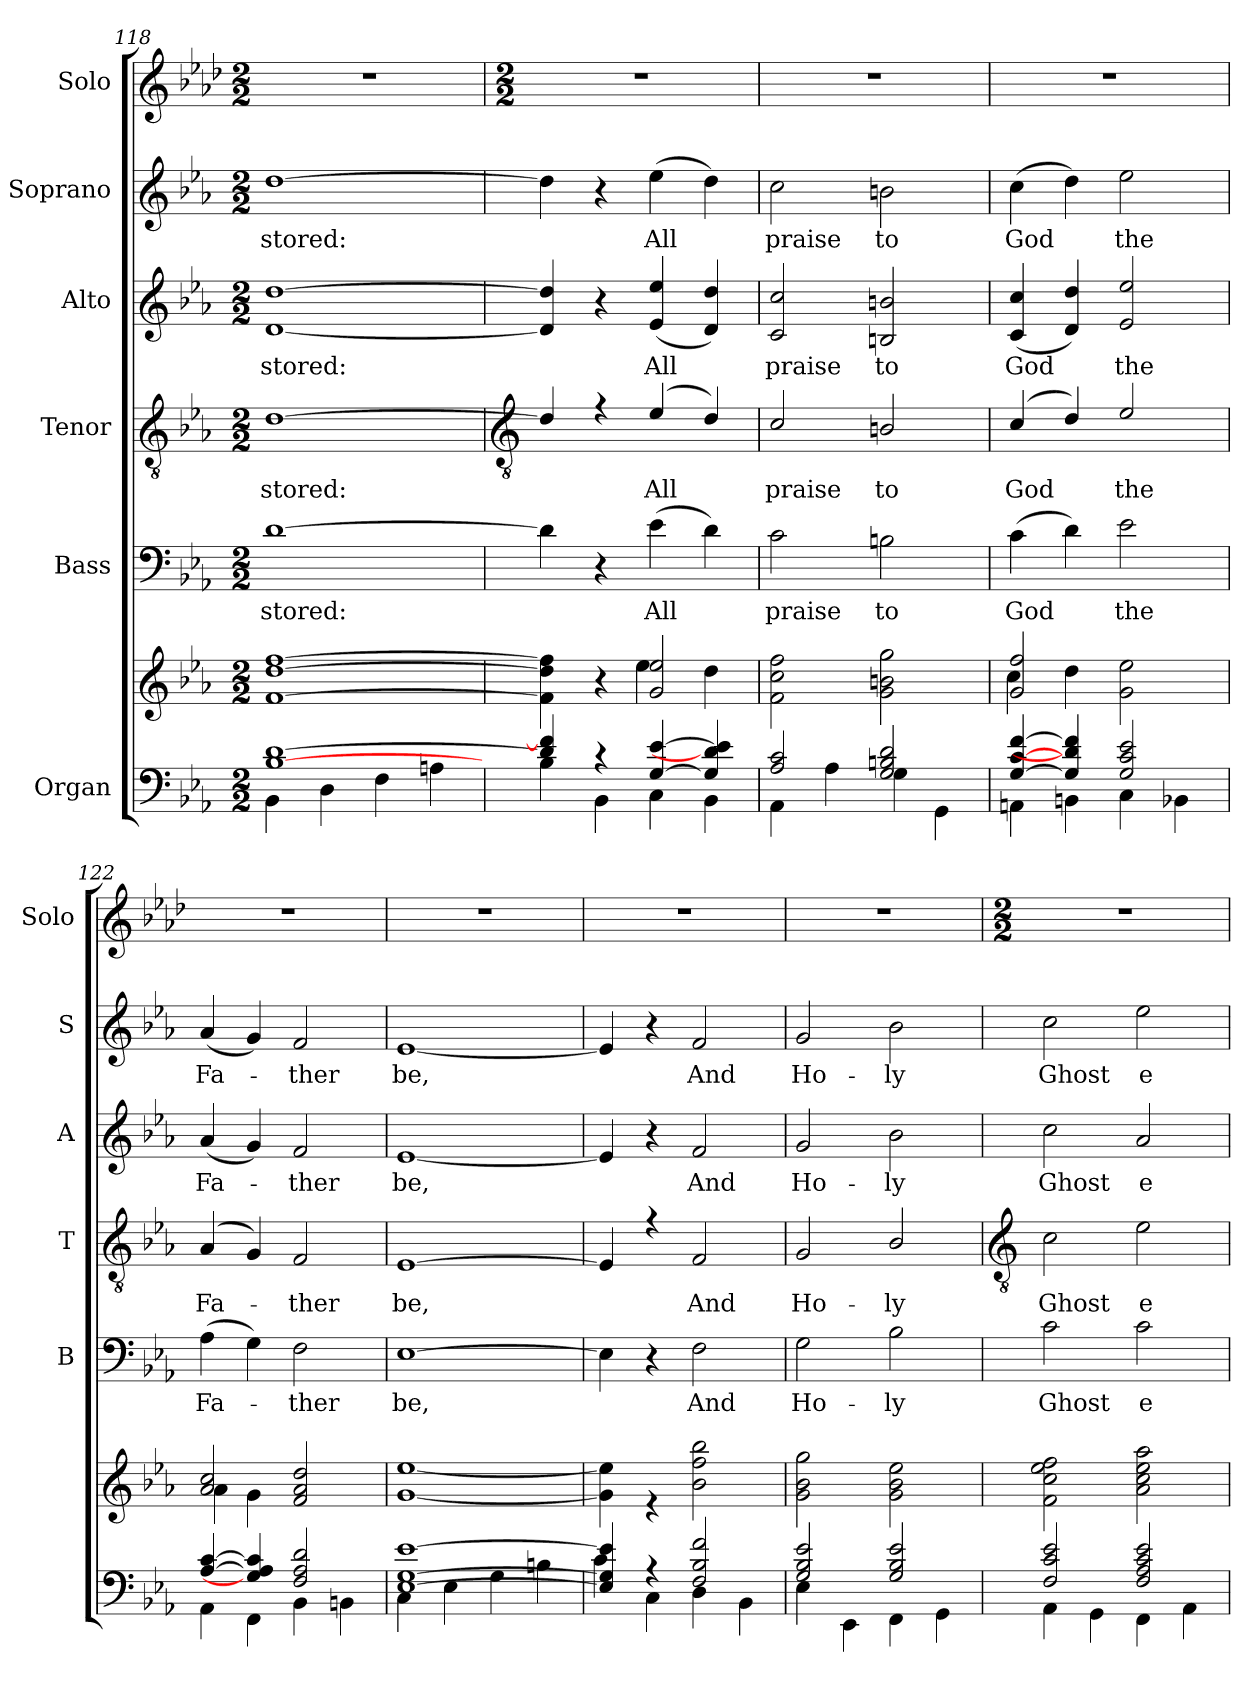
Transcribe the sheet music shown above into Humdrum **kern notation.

**kern	**kern	**kern	**text	**kern	**text	**kern	**text	**kern	**text	**kern
*part6	*part6	*part5	*part5	*part4	*part4	*part3	*part3	*part2	*part2	*part1
*staff7	*staff6	*staff5	*staff5	*staff4	*staff4	*staff3	*staff3	*staff2	*staff2	*staff1
*I"Organ	*	*I"Bass	*	*I"Tenor	*	*I"Alto	*	*I"Soprano	*	*I"Solo
*	*	*I'B	*	*I'T	*	*I'A	*	*I'S	*	*I'Solo
*clefF4	*clefG2	*clefF4	*	*clefGv2	*	*clefG2	*	*clefG2	*	*clefG2
*k[b-e-a-]	*k[b-e-a-]	*k[b-e-a-]	*	*k[b-e-a-]	*	*k[b-e-a-]	*	*k[b-e-a-]	*	*k[b-e-a-d-]
*E-:	*E-:	*E-:	*	*E-:	*	*E-:	*	*E-:	*	*A-:
*M2/2	*M2/2	*M2/2	*	*M2/2	*	*M2/2	*	*M2/2	*	*M2/2
=118	=118	=118	=118	=118	=118	=118	=118	=118	=118	=118
*^	*^	*	*	*	*	*	*	*	*	*
!	!	!	!	!	!LO:LY:b	!	!LO:LY:b	!	!LO:LY:b	!	!LO:LY:b	!
*	*	*	*	*	*	*^	*	*	*	*	*	*
[1B-/ [1d/	4BB-\	[1f [1dd [1ff	1ryy	[1d	-stored:	[1d	1ryy	-stored:	[1d [1dd	-stored:	[1dd	-stored:	1r
.	4D\	.	.	.	.	.	.	.	.	.	.	.	.
.	4F\	.	.	.	.	.	.	.	.	.	.	.	.
.	4An\	.	.	.	.	.	.	.	.	.	.	.	.
!!LO:LB:g=z
=119	=119	=119	=119	=119	=119	=119	=119	=119	=119	=119	=119	=119	=119
*	*	*	*	*	*	*clefGv2	*	*	*	*	*	*	*
*	*	*	*	*	*	*	*	*	*	*	*	*	*M2/2
4d/] 4f/]	4B-\	4f\] 4dd\] 4ff\]	2ryy	4d]	.	4d]	1ryy	.	4d] 4dd]	.	4dd]	.	1r
4r	4BB-\	4r	.	4r	.	4r	.	.	4r	.	4r	.	.
!	!	!	!	!	!LO:LY:b	!	!	!LO:LY:b	!	!LO:LY:b	!	!LO:LY:b	!
[4G/ [4e-/	4C\	2g/ 2ee-/	4ee-\	(>4e-	All	(>4e-	.	All	(<4e- 4ee-	All	(>4ee-	All	.
4G/] 4d/] 4e-/]	4BB-\	.	4dd\	4d)	.	4d)	.	.	4d 4dd)	.	4dd)	.	.
=120	=120	=120	=120	=120	=120	=120	=120	=120	=120	=120	=120	=120	=120
!	!	!	!	!	!LO:LY:b	!	!	!LO:LY:b	!	!LO:LY:b	!	!LO:LY:b	!
2A-/ 2c/	4AA-\	1ryy	2f\ 2cc\ 2ff\	2c	praise	2c	1ryy	praise	2c 2cc	praise	2cc	praise	1r
.	4A-\	.	.	.	.	.	.	.	.	.	.	.	.
!	!	!	!	!	!LO:LY:b	!	!	!LO:LY:b	!	!LO:LY:b	!	!LO:LY:b	!
2G/ 2Bn/ 2d/	4G\	.	2g\ 2bn\ 2gg\	2Bn	to	2Bn	.	to	2Bn 2bn	to	2bn	to	.
.	4GG\	.	.	.	.	.	.	.	.	.	.	.	.
=121	=121	=121	=121	=121	=121	=121	=121	=121	=121	=121	=121	=121	=121
!	!	!	!	!	!LO:LY:b	!	!	!LO:LY:b	!	!LO:LY:b	!	!LO:LY:b	!
[4G/ [4c/ [4f/	4AAn\	2g/ 2ff/	4cc\	(>4c	God	(>4c	1ryy	God	(<4c 4cc	God	(>4cc	God	1r
4G/] 4d/] 4f/]	4BBn\	.	4dd\	4d)	.	4d)	.	.	4d 4dd)	.	4dd)	.	.
!	!	!	!	!	!LO:LY:b	!	!	!LO:LY:b	!	!LO:LY:b	!	!LO:LY:b	!
2G/ 2c/ 2e-/	4C\	2ryy	2g\ 2ee-\	2e-	the	2e-	.	the	2e- 2ee-	the	2ee-	the	.
.	4BB-X\	.	.	.	.	.	.	.	.	.	.	.	.
=122	=122	=122	=122	=122	=122	=122	=122	=122	=122	=122	=122	=122	=122
!	!	!	!	!	!LO:LY:b	!	!	!LO:LY:b	!	!LO:LY:b	!	!LO:LY:b	!
[4A-/ [4c/	4AA-\	2a-/ 2cc/	4a-\	(>4A-	Fa-	(<4A-	1ryy	Fa-	(<4a-	Fa-	(<4a-	Fa-	1r
4G/] 4A-/] 4c/]	4FF\	.	4g\	4G)	.	4G)	.	.	4g)	.	4g)	.	.
!	!	!	!	!	!LO:LY:b	!	!	!LO:LY:b	!	!LO:LY:b	!	!LO:LY:b	!
2F/ 2A-/ 2d/	4BB-\	2f 2a- 2dd	2ryy	2F	ther	2F	.	ther	2f	ther	2f	ther	.
.	4BBn\	.	.	.	.	.	.	.	.	.	.	.	.
=123	=123	=123	=123	=123	=123	=123	=123	=123	=123	=123	=123	=123	=123
!	!	!	!	!	!LO:LY:b	!	!	!LO:LY:b	!	!LO:LY:b	!	!LO:LY:b	!
[1E-/ [1G/ [1e-/	4C\	1ryy	[1g\ [1ee-\	[1E-	be,	[1E-	1ryy	be,	[1e-	be,	[1e-	be,	1r
.	4E-\	.	.	.	.	.	.	.	.	.	.	.	.
.	4G\	.	.	.	.	.	.	.	.	.	.	.	.
.	4Bn\	.	.	.	.	.	.	.	.	.	.	.	.
=124	=124	=124	=124	=124	=124	=124	=124	=124	=124	=124	=124	=124	=124
4E-/] 4G/] 4e-/]	4c\	1ryy	4g\] 4ee-\]	4E-]	.	4E-]	1ryy	.	4e-]	.	4e-]	.	1r
4r	4C\	.	4r	4r	.	4r	.	.	4r	.	4r	.	.
!	!	!	!	!	!LO:LY:b	!	!	!LO:LY:b	!	!LO:LY:b	!	!LO:LY:b	!
2F/ 2B-/ 2f/	4D\	.	2b-\ 2ff\ 2bb-\	2F	And	2F	.	And	2f	And	2f	And	.
.	4BB-\	.	.	.	.	.	.	.	.	.	.	.	.
=125	=125	=125	=125	=125	=125	=125	=125	=125	=125	=125	=125	=125	=125
!	!	!	!	!	!LO:LY:b	!	!	!LO:LY:b	!	!LO:LY:b	!	!LO:LY:b	!
2G/ 2B-/ 2e-/	4E-\	1ryy	2g\ 2b-\ 2gg\	2G	Ho-	2G	1ryy	Ho-	2g	Ho-	2g	Ho-	1r
.	4EE-\	.	.	.	.	.	.	.	.	.	.	.	.
!	!	!	!	!	!LO:LY:b	!	!	!LO:LY:b	!	!LO:LY:b	!	!LO:LY:b	!
2G/ 2B-/ 2e-/	4FF\	.	2g\ 2b-\ 2ee-\	2B-	-ly	2B-	.	-ly	2b-	-ly	2b-	-ly	.
.	4GG\	.	.	.	.	.	.	.	.	.	.	.	.
*	*	*	*	*	*	*v	*v	*	*	*	*	*	*
!!LO:LB:g=z
=126	=126	=126	=126	=126	=126	=126	=126	=126	=126	=126	=126	=126
*	*	*	*	*	*	*clefGv2	*	*	*	*	*	*
*	*	*	*	*	*	*	*	*	*	*	*	*M2/2
!	!	!	!	!	!LO:LY:b	!	!LO:LY:b	!	!LO:LY:b	!	!LO:LY:b	!
2F/ 2c/ 2e-/	4AA-\	1ryy	2f\ 2cc\ 2ee-\ 2ff\	2c	Ghost	2c	Ghost	2cc	Ghost	2cc	Ghost	1r
.	4GG\	.	.	.	.	.	.	.	.	.	.	.
!	!	!	!	!	!LO:LY:b	!	!LO:LY:b	!	!LO:LY:b	!	!LO:LY:b	!
2F/ 2A-/ 2c/ 2e-/	4FF\	.	2a-\ 2cc\ 2ee-\ 2aa-\	2c	e-	2e-	e-	2a-	e-	2ee-	e-	.
.	4AA-\	.	.	.	.	.	.	.	.	.	.	.
*v	*v	*	*	*	*	*	*	*	*	*	*	*
*	*v	*v	*	*	*	*	*	*	*	*	*
=	=	=	=	=	=	=	=	=	=	=
*-	*-	*-	*-	*-	*-	*-	*-	*-	*-	*-
